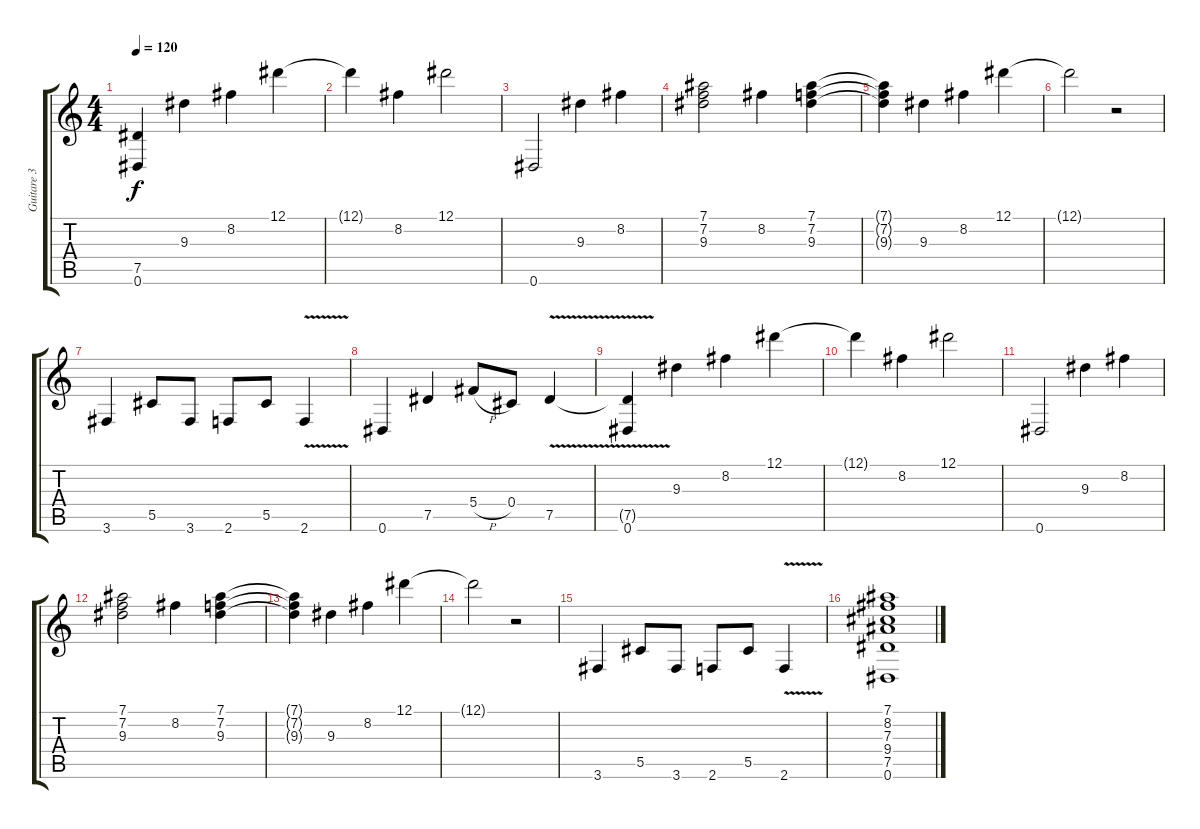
\track ("Guitare 3 (Kirk)" "Guitare 3 ") {instrument electricguitarclean}
\staff {score tabs}
\tuning (Eb4 Bb3 Gb3 Db3 Ab2 Eb2) {hide}
\ts (4 4)
\tempo 120
\clef g2
\ks c
(7.5{t} 0.6).4{dy f} 9.3.4 8.2.4 12.1.4 |
12.1{t}.4 8.2.4 12.1.2 |
0.6.2 9.3.4 8.2.4 |
(7.1 7.2 9.3).2 8.2.4 (7.1 7.2 9.3).4 |
(7.1{t} 7.2{t} 9.3{t}).4 9.3.4 8.2.4 12.1.4 |
12.1{t}.2 r.2 |
3.6.4 5.5.8 3.6.8 2.6.8 5.5.8 2.6{v}.4 |
0.6.4 7.5.4 5.4{h}.8 0.4.8 7.5{v}.4 |
(7.5{t} 0.6).4 9.3.4 8.2.4 12.1.4 |
12.1{t}.4 8.2.4 12.1.2 |
0.6.2 9.3.4 8.2.4 |
(7.1 7.2 9.3).2 8.2.4 (7.1 7.2 9.3).4 |
(7.1{t} 7.2{t} 9.3{t}).4 9.3.4 8.2.4 12.1.4 |
12.1{t}.2 r.2 |
3.6.4 5.5.8 3.6.8 2.6.8 5.5.8 2.6{v}.4 |
(7.1 8.2 7.3 9.4 7.5 0.6).1{volume 10}
